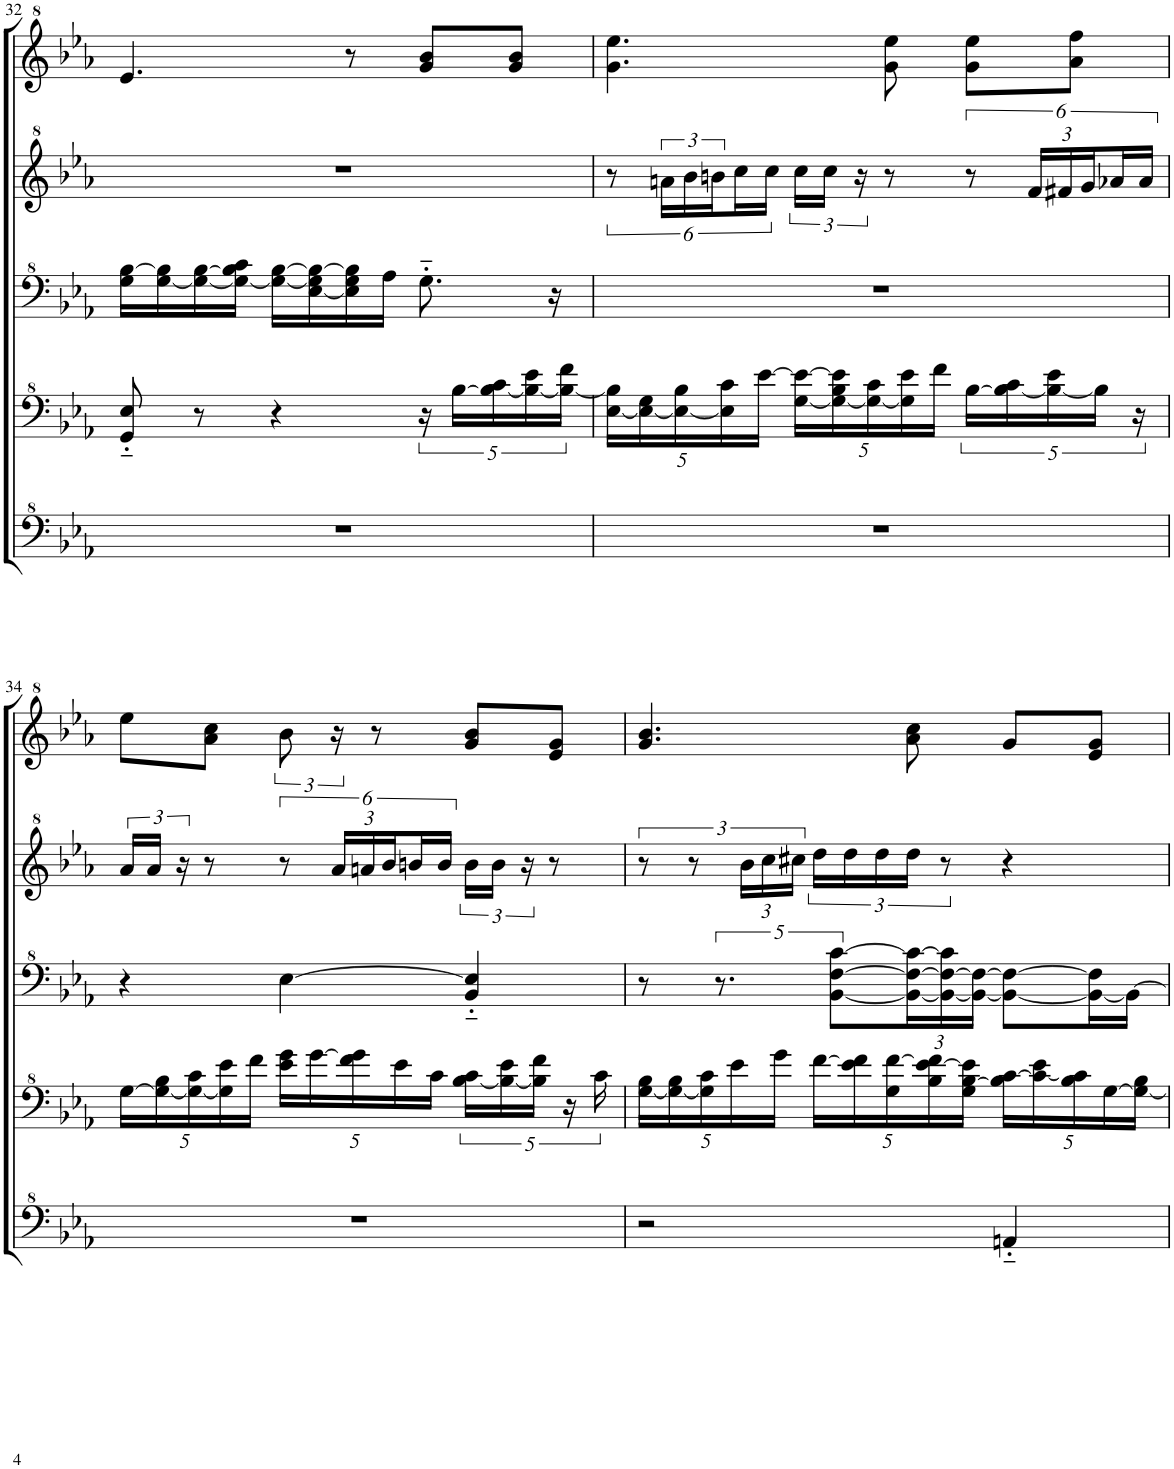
**kern	**kern	**kern	**kern	**kern
*part1	*part1	*part1	*part1	*part1
*staff5	*staff4	*staff3	*staff2	*staff1
*I"Model III	*	*	*	*
!!LO:PB:g=z
*clefF^4	*clefF^4	*clefF^4	*clefG^2	*clefG^2
*k[b-e-a-]	*k[b-e-a-]	*k[b-e-a-]	*k[b-e-a-]	*k[b-e-a-]
*M3/4	*M3/4	*M3/4	*M3/4	*M3/4
=32	=32	=32	=32	=32
2.r	8G/'~ 8e-/'~	16g\ [16b-\LL	2.r	4.ee-/
.	.	[16g\ 16b-\]	.	.
.	8r	16g\_ [16b-\	.	.
.	.	16g\_ 16b-\] 16cc\JJ	.	.
.	4r	16g\_ [16b-\LL	.	.
.	.	[16e-\ 16g\] 16b-\_	.	.
.	.	16e-\] 16g\ 16b-\]	.	8r
.	.	16a-\JJ	.	.
.	20r	8.g'~\	.	8gg/ 8bb-/L
.	[20b-\LL	.	.	.
.	20b-\_ 20cc\	.	.	.
.	.	.	.	8gg/ 8bb-/J
.	20b-\_ 20ee-\	.	.	.
.	.	16r	.	.
.	20b-\_ 20ff\JJ	.	.	.
=33	=33	=33	=33	=33
*	*Xbrackettup	*	*	*
2.r	[20e-\ 20b-\]LL	2.r	12r	4.gg\ 4.eee-\
.	20e-\_ 20g\	.	.	.
.	.	.	36aan\LL	.
.	20e-\_ 20b-\	.	.	.
.	.	.	36bb-\	.
.	.	.	36bbn\	.
.	20e-\] 20cc\	.	.	.
.	.	.	24ccc\	.
.	[20ee-\JJ	.	.	.
.	.	.	24ccc\JJ	.
.	[20g\ 20ee-\_LL	.	24ccc\LL	.
.	.	.	24ccc\JJ	.
.	20g\_ 20b-\ 20ee-\]	.	.	.
.	.	.	24r	.
.	20g\_ 20cc\	.	.	.
.	.	.	8r	8gg\ 8eee-\
.	20g\] 20ee-\	.	.	.
.	20ff\JJ	.	.	.
*	*brackettup	*	*	*
.	[20b-\LL	.	12r	8gg\ 8eee-\L
.	20b-\_ 20cc\	.	.	.
.	.	.	36ff/LL	.
.	20b-\_ 20ee-\	.	.	.
.	.	.	36ff#X/	.
.	.	.	.	8aa-\ 8fff\J
.	.	.	36gg/	.
.	20b-\JJ]	.	.	.
.	.	.	24aa-X/	.
.	20r	.	.	.
.	.	.	24aa-/JJ	.
!!LO:LB:g=z
=34	=34	=34	=34	=34
*	*Xbrackettup	*	*	*
2.r	[20g\LL	4r	24aa-/LL	8eee-\L
.	.	.	24aa-/JJ	.
.	20g\_ 20b-\	.	.	.
.	.	.	24r	.
.	20g\_ 20cc\	.	.	.
.	.	.	8r	8aa-\ 8ccc\J
.	20g\] 20ee-\	.	.	.
.	20ff\JJ	.	.	.
.	20ee-\ 20gg\LL	[4e-\	12r	12bb-\
.	[20gg\	.	.	.
.	.	.	36aa-/LL	24r
.	20ff\ 20gg\]	.	.	.
.	.	.	36aan/	.
.	.	.	.	8r
.	.	.	36bb-/	.
.	20ee-\	.	.	.
.	.	.	24bbn/	.
.	20cc\JJ	.	.	.
.	.	.	24bb/JJ	.
*	*brackettup	*	*	*
.	[20b-\ 20cc\LL	4B-/'~ 4e-/]'~	24bb\LL	8gg/ 8bb-/L
.	.	.	24bb\JJ	.
.	20b-\_ 20ee-\	.	.	.
.	.	.	24r	.
.	20b-\] 20ff\JJ	.	.	.
.	.	.	8r	8ee-/ 8gg/J
.	20r	.	.	.
.	20cc\	.	.	.
=35	=35	=35	=35	=35
*	*Xbrackettup	*	*	*
2r	[20g\ 20b-\LL	8r	12r	4.gg/ 4.bb-/
.	20g\_ 20b-\	.	.	.
.	.	.	12r	.
.	20g\] 20cc\	.	.	.
.	.	10.r	.	.
.	20ee-\	.	.	.
.	.	.	36bb-\LL	.
.	.	.	36ccc\	.
.	20gg\JJ	.	.	.
.	.	.	36ccc#X\JJ	.
.	[20ff\LL	.	24ddd\LL	.
.	.	[10B-\ [10f\ [10cc\L	.	.
.	.	.	24ddd\	.
.	20ee-\ 20ff\]	.	.	.
.	.	.	24ddd\	.
.	20g\ [20ff\	.	.	.
*	*	*Xbrackettup	*	*
.	.	24B-\_ 24f\_ 24cc\_L	24ddd\JJ	8aa-\ 8ccc\
.	20b-\ [20ee-\ 20ff\]	.	.	.
.	.	24B-\_ 24f\_ 24cc\]	12r	.
.	20g\ [20b-\ 20ee-\]JJ	.	.	.
.	.	24B-\_ 24f\_JJ	.	.
4An'~/	20b-\] [20cc\LL	8B-\_ 8f\_L	4r	8gg/L
.	20cc\_ 20ee-\	.	.	.
.	20b-\ 20cc\]	.	.	.
.	.	16B-\_ 16f\]L	.	8ee-/ 8gg/J
.	[20g\	.	.	.
.	.	16B-\JJ_	.	.
.	20g\_ 20b-\JJ	.	.	.
=	=	=	=	=
*-	*-	*-	*-	*-
